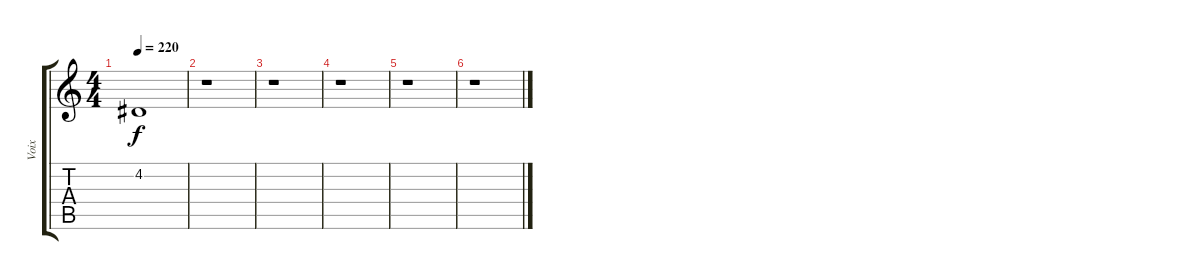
\track ("Voix" "Voix") {instrument lead6voice}
\staff {score tabs}
\tuning (E4 B3 G3 D3 A2 E2) {hide}
\ts (4 4)
\tempo 220
\clef g2
\ks c
4.2{t}.1{dy f} |
r.1 |
r.1 |
r.1 |
r.1 |
r.1
